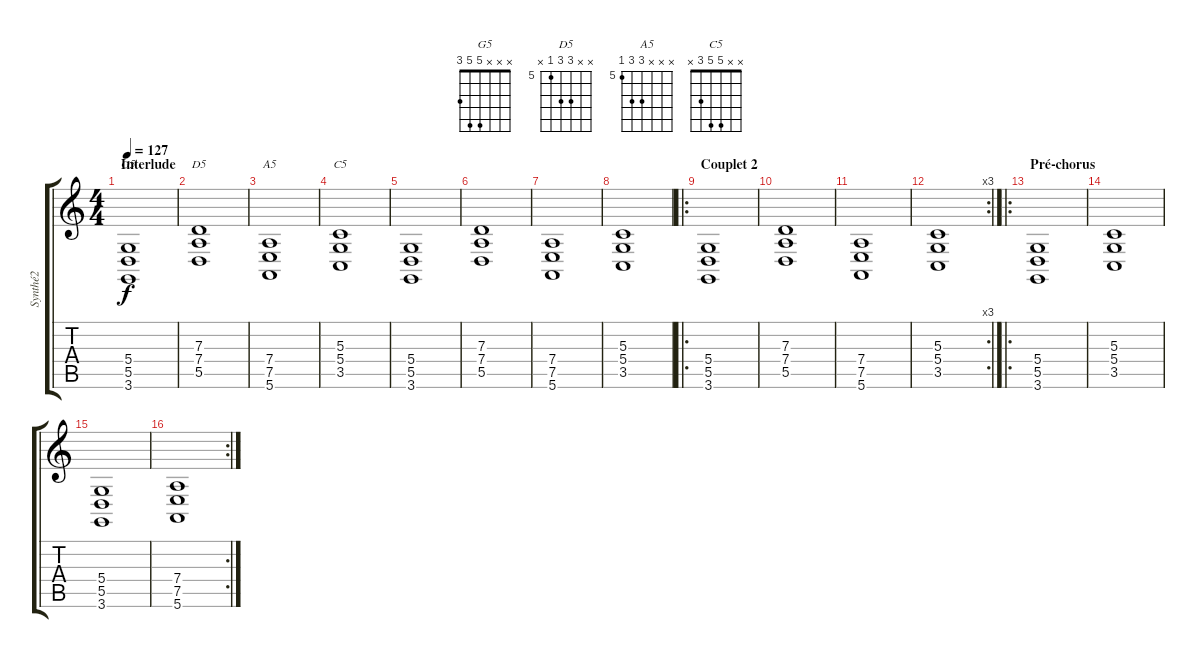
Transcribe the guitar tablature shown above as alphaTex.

\track ("Synthé2" "Synthé2") {instrument synthstrings1}
\staff {score tabs}
\tuning (E4 B3 G3 D3 A2 E2) {hide}
\chord ("G5" x x x 5 5 3)
\chord ("D5" x x 7 7 5 x) {firstfret 5}
\chord ("A5" x x x 7 7 5) {firstfret 5}
\chord ("C5" x x 5 5 3 x)
\ts (4 4)
\section ("" "Interlude")
\tempo 127
\clef g2
\ks c
(5.4 5.5 3.6).1{ch "G5" dy f} |
(7.3 7.4 5.5).1{ch "D5"} |
(7.4 7.5 5.6).1{ch "A5"} |
(5.3 5.4 3.5).1{ch "C5"} |
(5.4 5.5 3.6).1 |
(7.3 7.4 5.5).1 |
(7.4 7.5 5.6).1 |
(5.3 5.4 3.5).1 |
\ro
\section ("" "Couplet 2")
(5.4 5.5 3.6).1 |
(7.3 7.4 5.5).1 |
(7.4 7.5 5.6).1 |
\rc 3
(5.3 5.4 3.5).1 |
\ro
\section ("" "Pré-chorus")
(5.4 5.5 3.6).1 |
(5.3 5.4 3.5).1 |
(5.4 5.5 3.6).1 |
\rc 2
(7.4 7.5 5.6).1
